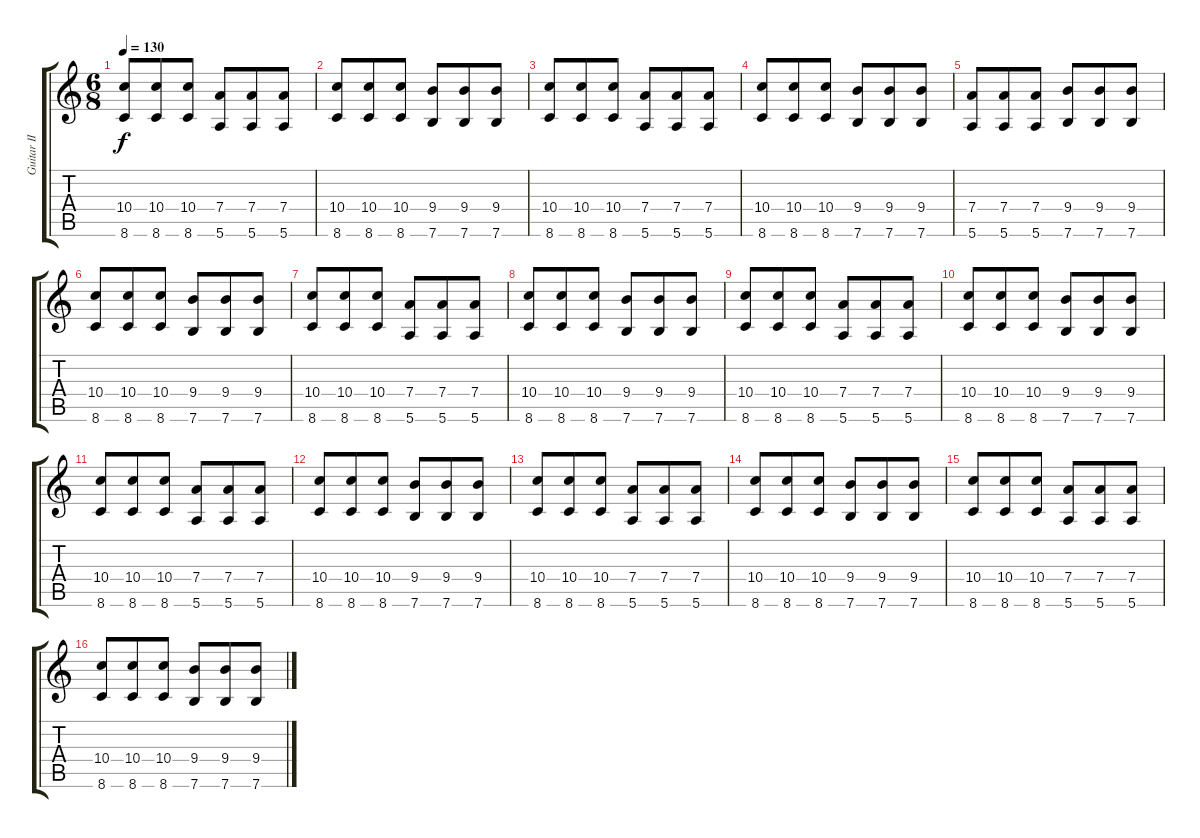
\track ("Guitar II" "Guitar II") {instrument distortionguitar}
\staff {score tabs}
\tuning (E4 B3 G3 D3 A2 E2) {hide}
\ts (6 8)
\tempo 130
\clef g2
\ks c
(10.4 8.6).8{dy f} (10.4 8.6).8 (10.4 8.6).8 (7.4 5.6).8 (7.4 5.6).8 (7.4 5.6).8 |
(10.4 8.6).8 (10.4 8.6).8 (10.4 8.6).8 (9.4 7.6).8 (9.4 7.6).8 (9.4 7.6).8 |
(10.4 8.6).8 (10.4 8.6).8 (10.4 8.6).8 (7.4 5.6).8 (7.4 5.6).8 (7.4 5.6).8 |
(10.4 8.6).8 (10.4 8.6).8 (10.4 8.6).8 (9.4 7.6).8 (9.4 7.6).8 (9.4 7.6).8 |
(7.4 5.6).8 (7.4 5.6).8 (7.4 5.6).8 (9.4 7.6).8 (9.4 7.6).8 (9.4 7.6).8 |
(10.4 8.6).8 (10.4 8.6).8 (10.4 8.6).8 (9.4 7.6).8 (9.4 7.6).8 (9.4 7.6).8 |
(10.4 8.6).8 (10.4 8.6).8 (10.4 8.6).8 (7.4 5.6).8 (7.4 5.6).8 (7.4 5.6).8 |
(10.4 8.6).8 (10.4 8.6).8 (10.4 8.6).8 (9.4 7.6).8 (9.4 7.6).8 (9.4 7.6).8 |
(10.4 8.6).8 (10.4 8.6).8 (10.4 8.6).8 (7.4 5.6).8 (7.4 5.6).8 (7.4 5.6).8 |
(10.4 8.6).8 (10.4 8.6).8 (10.4 8.6).8 (9.4 7.6).8 (9.4 7.6).8 (9.4 7.6).8 |
(10.4 8.6).8 (10.4 8.6).8 (10.4 8.6).8 (7.4 5.6).8 (7.4 5.6).8 (7.4 5.6).8 |
(10.4 8.6).8 (10.4 8.6).8 (10.4 8.6).8 (9.4 7.6).8 (9.4 7.6).8 (9.4 7.6).8 |
(10.4 8.6).8 (10.4 8.6).8 (10.4 8.6).8 (7.4 5.6).8 (7.4 5.6).8 (7.4 5.6).8 |
(10.4 8.6).8 (10.4 8.6).8 (10.4 8.6).8 (9.4 7.6).8 (9.4 7.6).8 (9.4 7.6).8 |
(10.4 8.6).8 (10.4 8.6).8 (10.4 8.6).8 (7.4 5.6).8 (7.4 5.6).8 (7.4 5.6).8 |
(10.4 8.6).8 (10.4 8.6).8 (10.4 8.6).8 (9.4 7.6).8 (9.4 7.6).8 (9.4 7.6).8
